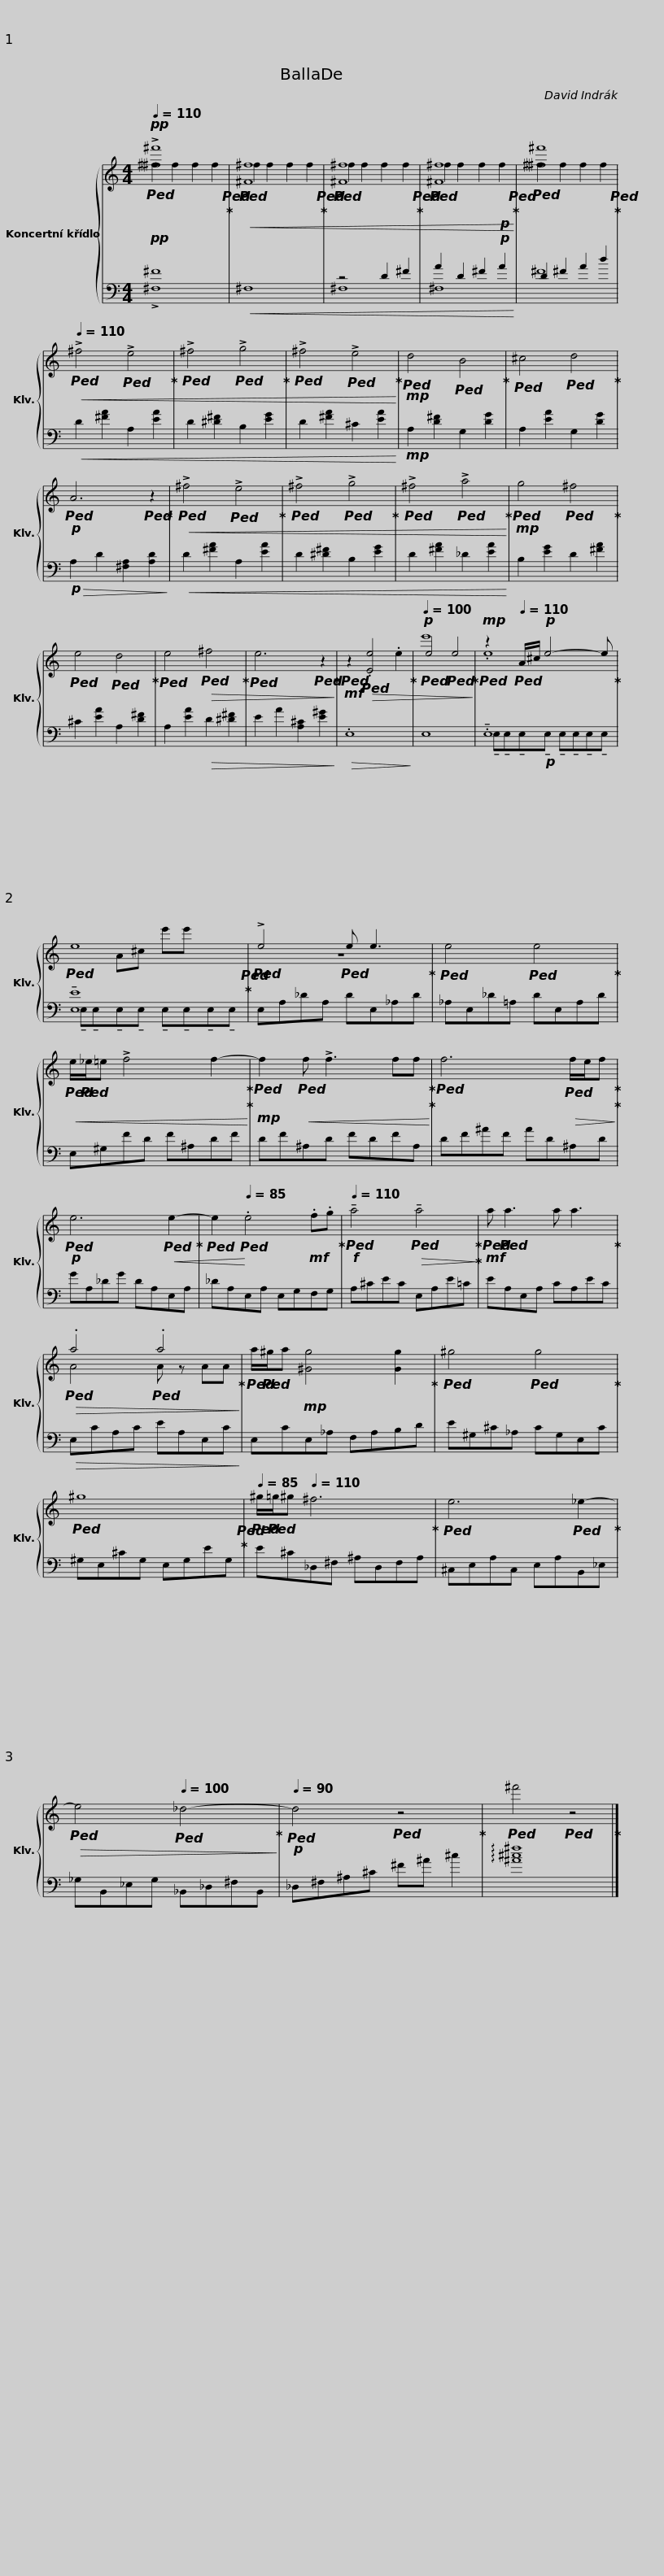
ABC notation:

X:1
%%score { ( 1 2 3 ) | ( 4 5 ) }
L:1/8
Q:1/4=110
M:4/4
I:linebreak $
K:C
V:1 treble
V:2 treble
V:3 treble
V:4 bass
V:5 bass
V:1
!pp!!ped! ^f8!ped!!ped-up! |!ped!!<(! [^F^f]8!ped!!ped-up! |!ped! [^F^f]8!ped!!ped-up! |!ped! [^F^f]8!ped!!<)!!ped-up! |!ped! ^f8!ped!!ped-up! | %5
[Q:1/4=110]!ped!!<(! !>!^f4!ped! !>!e4!ped-up! |$!ped! !>!^f4!ped! !>!g4!ped-up! |!ped! !>!^f4!ped! !>!e4!<)!!ped-up! |!mp!!ped! d4!ped! B4!ped-up! |!ped! ^c4!ped! d4!ped-up! | %10
!p!!ped! A6!ped! z2!ped-up! |!ped!!<(! !>!^f4!ped! !>!e4!ped-up! |!ped! !>!^f4!ped! !>!g4!ped-up! |$!ped! !>!^f4!ped! !>!a4!<)!!ped-up! |!mp!!ped! g4!ped! ^f4!ped-up! | %15
!ped! e4!ped! d4!ped-up! |!ped! e4!ped!!>(! ^f4!ped-up! |!ped! e6!ped! z2!>)!!ped-up! |!mf!!ped! z2!ped!!>(! .[Ee]4 .e2!ped-up! |[Q:1/4=100]!p!!ped! e4!ped! e4!>)!!ped-up! |$ %20
!mp!!ped! z2!ped![Q:1/4=110] A/^c/!p! e4- e!ped-up! |!ped! e8!ped!!ped-up! |!ped! !>!e4!ped! e e3!ped-up! |!ped! e4!ped! e4!ped-up! |$!<(!!ped! e/!ped!_e/=e !>!f4 f2-!ped-up!!<)!!ped-up! | %25
!mp!!ped! f2!ped!!<(! f !>!f3 ff!ped-up!!<)!!ped-up! |!ped! f6!ped!!>(! f/e/f!ped-up!!>)!!ped-up! |!p!!ped! e6!ped!!<(! e2-!ped-up! |$!ped! e2!ped!!<)![Q:1/4=85] .e4!mf! .f.g!ped-up! |!f![Q:1/4=110]!ped! !tenuto!a4!ped!!>(! !tenuto!a4!ped-up!!>)!!ped-up! | %30
!mf!!ped! a!ped! a3 a a3!ped-up! |!>(!!ped! .a4!ped! .a4!>)!!ped-up! |$!ped! a/!ped!^g/a!mp! [^Gg]4 [Gg]2!ped-up! |!ped! ^g4!ped! g4!ped-up! |!ped! ^g8!ped!!ped-up! | %35
[Q:1/4=85]!ped! ^g/!ped!=g/^g[Q:1/4=110] ^f6!ped-up! |$!ped! e6!ped! _e2-!ped-up! |!>(!!ped! e4!ped![Q:1/4=100] _d4-!>)!!ped-up! |!p![Q:1/4=90]!ped! d4!ped! z4!ped-up! |!ped! ^f'4!ped! z4!ped-up! |] %40
V:2
 !>!^f'8 | x8 | x8 | x8 | ^f'8 | %5
 x8 |$ x8 | x8 | x8 | x8 | %10
 x8 | x8 | x8 |$ x8 | x8 | %15
 x8 | x8 | x8 | x8 | e'8 |$ %20
 .e8 | x2 A^c e'e' x2 | z8 | x8 |$ x8 | %25
 x8 | x8 | x8 |$ x8 | x8 | %30
 x8 | A4 A z AA |$ x8 | x8 | x8 | %35
 x8 |$ x8 | x8 | x8 | x8 |] %40
V:3
 ^f2 f2 f2 f2 | ^f2 f2 f2 f2 | ^f2 f2 f2 f2 | ^f2 f2 f2!p! f2 | ^f2 f2 f2 f2 | %5
 x8 |$ x8 | x8 | x8 | x8 | %10
 x8 | x8 | x8 |$ x8 | x8 | %15
 x8 | x8 | x8 | x8 | x8 |$ %20
 x8 | x8 | x8 | x8 |$ x8 | %25
 x8 | x8 | x8 |$ x8 | x8 | %30
 x8 | x8 |$ x8 | x8 | x8 | %35
 x8 |$ x8 | x8 | x8 | x8 |] %40
V:4
!pp! ^F,8 |!<(! ^F,8 | z4 D2 ^F2 | A2 D2 ^F2!p! A2!<)! | D2 ^F2 A2 d2 | %5
!<(! D2 [^FA]2 A,2 [EA]2 |$ D2 [^D^F]2 B,2 [EG]2 | D2 [^FA]2 ^C2 [EA]2!<)! |!mp! A,2 [D^F]2 G,2 [DG]2 | A,2 [EA]2 G,2 [DG]2 | %10
!p!!>(! A,2 D2 [^F,A,]2 [A,D]2!>)! |!<(! D2 [^FA]2 A,2 [EA]2 | D2 [^D^F]2 B,2 [EG]2 |$ D2 [^FA]2 _D2 [EA]2!<)! | B,2 [EG]2 D2 [^FA]2 | %15
 ^C2 [EA]2 A,2 [D^F]2 | A,2 [EA]2!>(! D2 [^D^F]2 | E2 A2 [A,^C]2 [E^G]2!>)! |!>(! .E,8!>)! | E,8 |$ %20
 .!tenuto!E,8 | !tenuto![E,E]8 | E,A,_DA, DE,_A,D | _A,E,_D=A, DE,A,D |$ E,^G,FD F^A,DF | %25
 DF^A,D FDFA, | DF^AF AD^A,D | GA,_DG DA,E,A, |$ _DA,E,A, E,G,F,G, | A,^CEC E,A,E=C | %30
 EA,E,A, CA,EC |!>(! E,CA,C EA,E,C!>)! |$ E,CE,_A, F,A,B,D | E^G,^C_A, CG,E,C | ^G,E,^CG, E,G,EG, | %35
 E^C_D,^F, ^A,D,F,A, |$ ^C,E,A,C, E,A,B,,_E, | _G,B,,_E,G, _B,,_D,^F,B,, | _D,^F,^A,^C ^F^A ^c2 | !arpeggio![^A^c^f]8 |] %40
V:5
 !>!^F8 | x8 | ^F,8 | ^F,8 | ^F8 | %5
 x8 |$ x8 | x8 | x8 | x8 | %10
 x8 | x8 | x8 |$ x8 | x8 | %15
 x8 | x8 | x8 | x8 | x8 |$ %20
 !tenuto!E,!tenuto!E,!tenuto!E,!p!!tenuto!E, !tenuto!E,!tenuto!E,!tenuto!E,!tenuto!E, | !tenuto!E,!tenuto!E,!tenuto!E,!tenuto!E, !tenuto!E,!tenuto!E,!tenuto!E,!tenuto!E, | x8 | x8 |$ x8 | %25
 x8 | x8 | x8 |$ x8 | x8 | %30
 x8 | x8 |$ x8 | x8 | x8 | %35
 x8 |$ x8 | x8 | x8 | x8 |] %40
